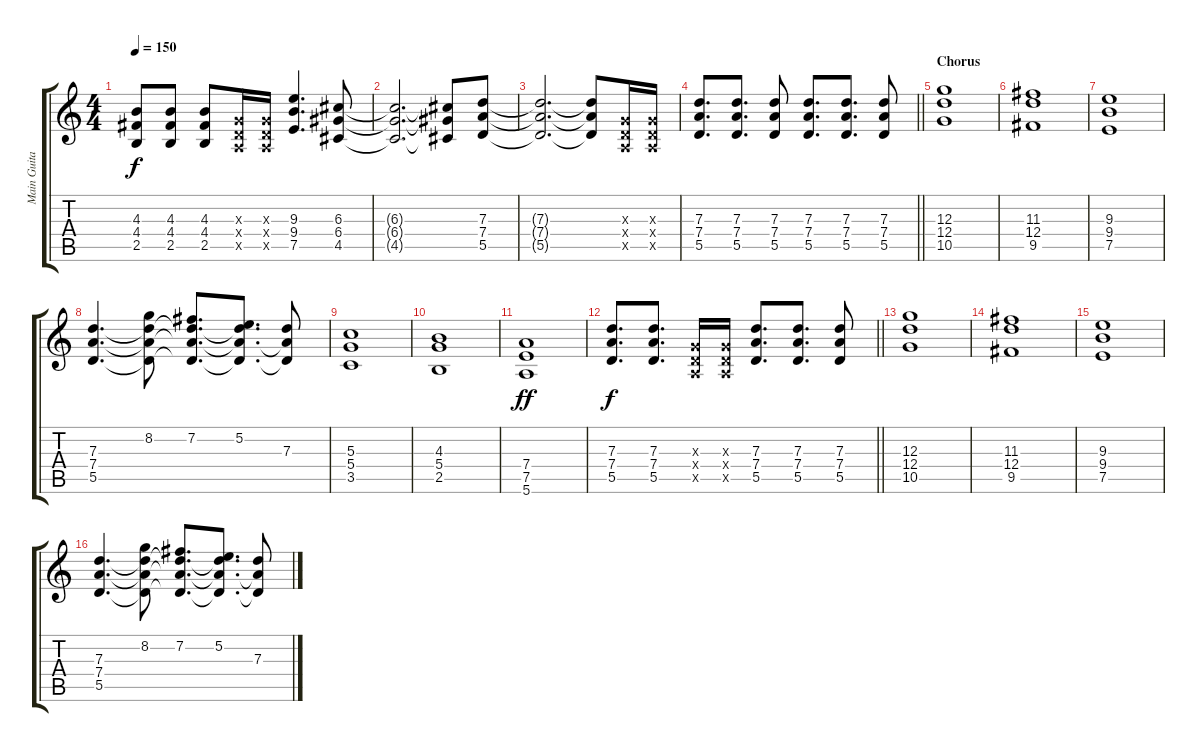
\track ("Main Guitar" "Main Guita") {instrument overdrivenguitar}
\staff {score tabs}
\tuning (E4 B3 G3 D3 A2 E2) {hide}
\ts (4 4)
\tempo 150
\clef g2
\ks c
(4.3{t} 4.4{t} 2.5{t}).8{dy f} (4.3 4.4 2.5).8 (4.3 4.4 2.5).8 (0.3{x} 0.4{x} 0.5{x}).16 (0.3{x} 0.4{x} 0.5{x}).16 (9.3 9.4 7.5).4{d} (6.3 6.4 4.5).8 |
(6.3{t} 6.4{t} 4.5{t}).2{d} (6.3{t} 6.4{t} 4.5{t}).8 (7.3 7.4 5.5).8 |
(7.3{t} 7.4{t} 5.5{t}).2{d} (7.3{t} 7.4{t} 5.5{t}).8 (0.3{x} 0.4{x} 0.5{x}).16 (0.3{x} 0.4{x} 0.5{x}).16 |
\barLineRight lightlight
(7.3 7.4 5.5).8{d} (7.3 7.4 5.5).8{d} (7.3 7.4 5.5).8 (7.3 7.4 5.5).8{d} (7.3 7.4 5.5).8{d} (7.3 7.4 5.5).8 |
\section ("" "Chorus")
(12.3 12.4 10.5).1 |
(11.3 12.4 9.5).1 |
(9.3 9.4 7.5).1 |
(7.3 7.4 5.5).4{d} (8.2 7.3{t} 7.4{t} 5.5{t}).8{instrument distortionguitar} (7.2 7.3{t} 7.4{t} 5.5{t}).8{d} (5.2 7.3{t} 7.4{t} 5.5{t}).8{d} (7.3 7.4{t} 5.5{t}).8 |
(5.3 5.4 3.5).1{instrument overdrivenguitar} |
(4.3 5.4 2.5).1 |
(7.4 7.5 5.6).1{dy ff} |
\barLineRight lightlight
(7.3 7.4 5.5).8{d dy f} (7.3 7.4 5.5).8{d} (0.3{x} 0.4{x} 0.5{x}).16 (0.3{x} 0.4{x} 0.5{x}).16 (7.3 7.4 5.5).8{d} (7.3 7.4 5.5).8{d} (7.3 7.4 5.5).8 |
(12.3 12.4 10.5).1 |
(11.3 12.4 9.5).1 |
(9.3 9.4 7.5).1 |
(7.3 7.4 5.5).4{d} (8.2 7.3{t} 7.4{t} 5.5{t}).8{instrument distortionguitar} (7.2 7.3{t} 7.4{t} 5.5{t}).8{d} (5.2 7.3{t} 7.4{t} 5.5{t}).8{d} (7.3 7.4{t} 5.5{t}).8
